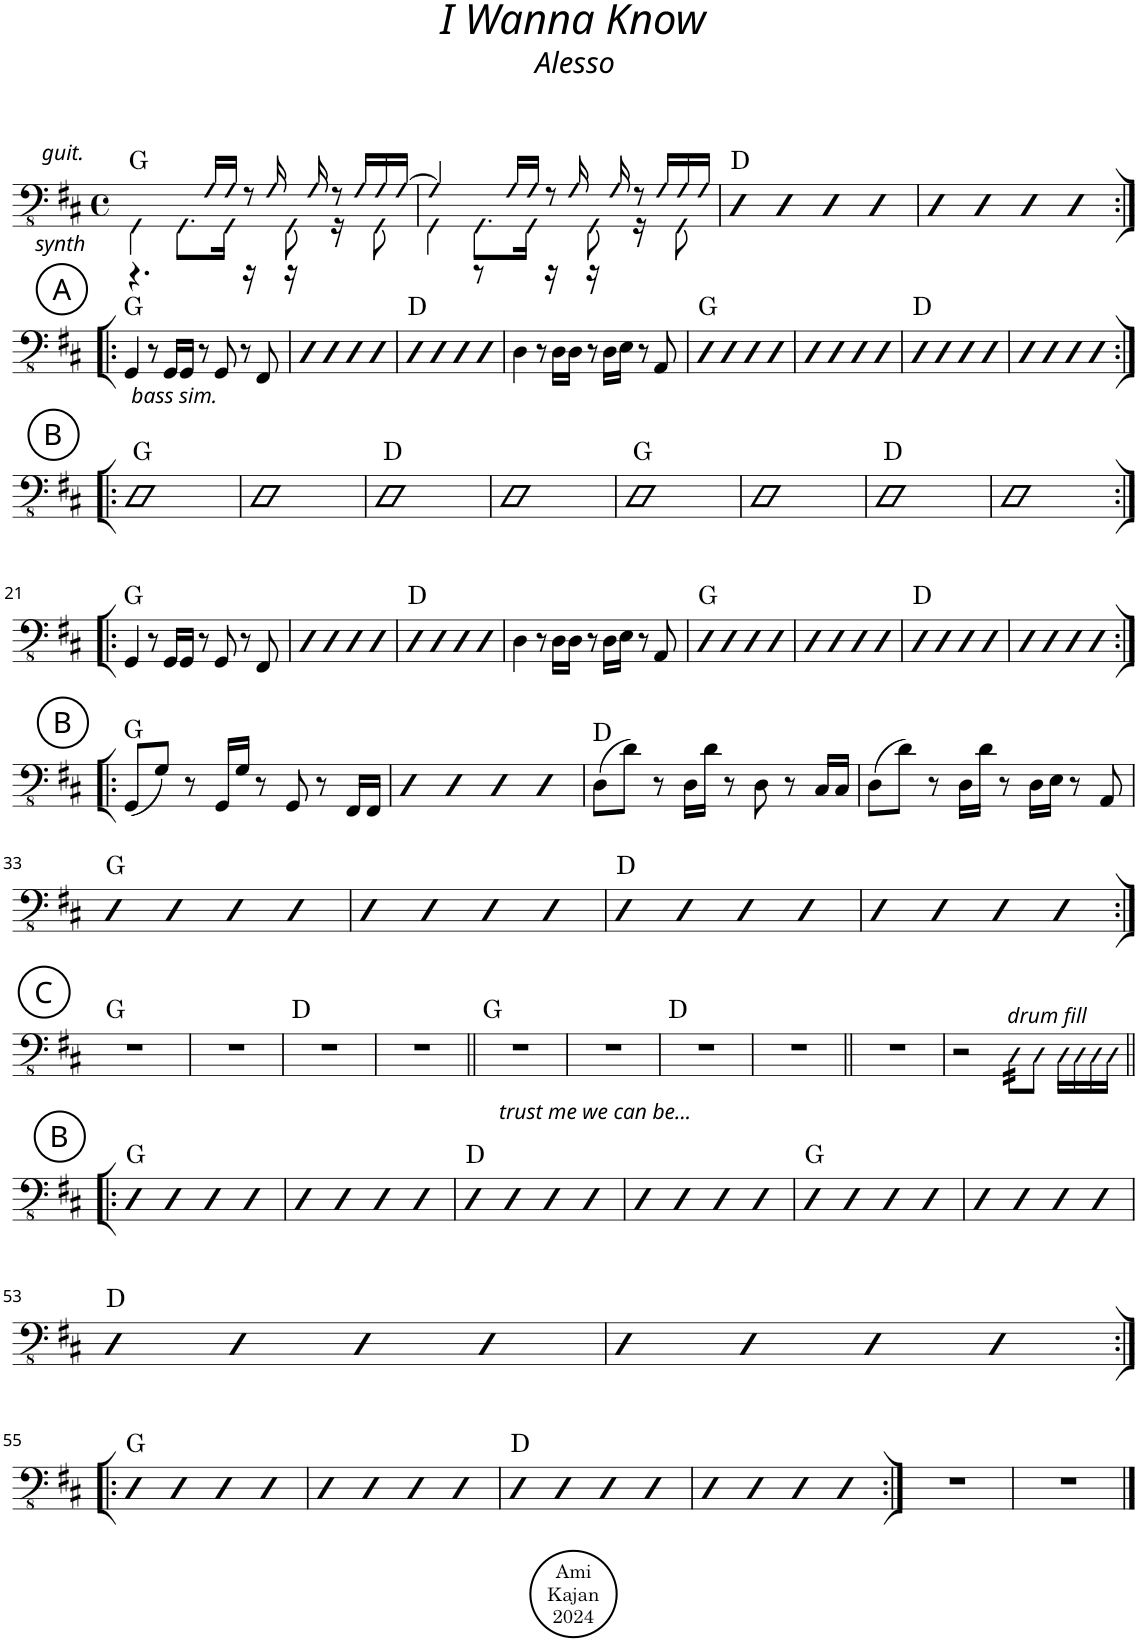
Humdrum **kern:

**kern	**harte
*part1	*part1
*staff1	*
*I"Acoustic Bass	*
*I'Bass	*
*clefFv4	*
*k[f#c#]	*
*M4/4	*
*met(c)	*
=1	=1
*^	*
!LO:TX:b:i:t=synth	!	!
!LO:TX:a:i:t=guit.	!	!
4GGG!\	4.r	G:maj
8.GGG!\L	.	.
.	16GG!/LL	.
16GGG!\Jk	16GG!/JJ	.
8r	16r	.
.	16GG!/	.
8GGG!\	16r	.
.	16GG!/	.
8r	16r	.
.	16GG!/LL	.
8GGG!\	16GG!/	.
.	[16GG!/JJ	.
=2	=2	=2
4GGG!\	4GG!/]	.
8.GGG!\L	8r	.
.	16GG!/LL	.
16GGG!\Jk	16GG!/JJ	.
8r	16r	.
.	16GG!/	.
8GGG!\	16r	.
.	16GG!/	.
8r	16r	.
.	16GG!/LL	.
8GGG!\	16GG!/	.
.	16GG!/JJ	.
*v	*v	*
=3	=3
4DD	D:maj
4DD	.
4DD	.
4DD	.
=4	=4
4DD	.
4DD	.
4DD	.
4DD	.
!!LO:LB:g=z
!!LO:REH:place=s1:a:cj:enc=circle:fs=14:t=A
=5:|!|:	=5:|!|:
4GGG/	G:maj
8r	.
16GGG/LL	.
16GGG/JJ	.
8r	.
8GGG/	.
8r	.
!LO:TX:b:i:t=bass sim.	!
8FFF#/	.
=6	=6
4DD	.
4DD	.
4DD	.
4DD	.
=7	=7
4DD	D:maj
4DD	.
4DD	.
4DD	.
=8	=8
4DD\	.
8r	.
16DD\LL	.
16DD\JJ	.
8r	.
16DD\LL	.
16EE\JJ	.
8r	.
8AAA/	.
=9	=9
4DD	G:maj
4DD	.
4DD	.
4DD	.
=10	=10
4DD	.
4DD	.
4DD	.
4DD	.
=11	=11
4DD	D:maj
4DD	.
4DD	.
4DD	.
=12	=12
4DD	.
4DD	.
4DD	.
4DD	.
!!LO:LB:g=z
!!LO:REH:place=s1:a:cj:enc=circle:fs=14:t=B
=13:|!|:	=13:|!|:
1DD	G:maj
=14	=14
1DD	.
=15	=15
1DD	D:maj
=16	=16
1DD	.
=17	=17
1DD	G:maj
=18	=18
1DD	.
=19	=19
1DD	D:maj
=20	=20
1DD	.
!!LO:LB:g=z
=21:|!|:	=21:|!|:
4GGG/	G:maj
8r	.
16GGG/LL	.
16GGG/JJ	.
8r	.
8GGG/	.
8r	.
8FFF#/	.
=22	=22
4DD	.
4DD	.
4DD	.
4DD	.
=23	=23
4DD	D:maj
4DD	.
4DD	.
4DD	.
=24	=24
4DD\	.
8r	.
16DD\LL	.
16DD\JJ	.
8r	.
16DD\LL	.
16EE\JJ	.
8r	.
8AAA/	.
=25	=25
4DD	G:maj
4DD	.
4DD	.
4DD	.
=26	=26
4DD	.
4DD	.
4DD	.
4DD	.
=27	=27
4DD	D:maj
4DD	.
4DD	.
4DD	.
=28	=28
4DD	.
4DD	.
4DD	.
4DD	.
!!LO:LB:g=z
!!LO:REH:place=s1:a:cj:enc=circle:fs=14:t=B
=29:|!|:	=29:|!|:
(8GGG/L	G:maj
8GG/J)	.
8r	.
16GGG/LL	.
16GG/JJ	.
8r	.
8GGG/	.
8r	.
16FFF#/LL	.
16FFF#/JJ	.
=30	=30
4DD	.
4DD	.
4DD	.
4DD	.
=31	=31
(8DD\L	D:maj
8D\J)	.
8r	.
16DD\LL	.
16D\JJ	.
8r	.
8DD\	.
8r	.
16CC#/LL	.
16CC#/JJ	.
=32	=32
(8DD\L	.
8D\J)	.
8r	.
16DD\LL	.
16D\JJ	.
8r	.
16DD\LL	.
16EE\JJ	.
8r	.
8AAA/	.
!!LO:LB:g=z
=33	=33
4DD	G:maj
4DD	.
4DD	.
4DD	.
=34	=34
4DD	.
4DD	.
4DD	.
4DD	.
=35	=35
4DD	D:maj
4DD	.
4DD	.
4DD	.
=36	=36
4DD	.
4DD	.
4DD	.
4DD	.
!!LO:LB:g=z
!!LO:REH:place=s1:a:cj:enc=circle:fs=14:t=C
=37:|!	=37:|!
1r	G:maj
=38	=38
1r	.
=39	=39
1r	D:maj
=40	=40
1r	.
=41||	=41||
!LO:TX:b:i:t=trust me we can be...	!
1r	G:maj
=42	=42
1r	.
=43	=43
1r	D:maj
=44	=44
1r	.
=45||	=45||
1r	.
=46	=46
2r	.
!LO:TX:a:i:t=drum fill	!
*tremolo	*
32DD!\LLL	.
32DD!\	.
32DD!\	.
32DD!\	.
*Xtremolo	*
8DD!\J	.
16DD!\LL	.
16DD!\	.
16DD!\	.
16DD!\JJ	.
!!LO:LB:g=z
!!LO:REH:place=s1:a:cj:enc=circle:fs=14:t=B
=47!|:	=47!|:
4DD	G:maj
4DD	.
4DD	.
4DD	.
=48	=48
4DD	.
4DD	.
4DD	.
4DD	.
=49	=49
4DD	D:maj
4DD	.
4DD	.
4DD	.
=50	=50
4DD	.
4DD	.
4DD	.
4DD	.
=51	=51
4DD	G:maj
4DD	.
4DD	.
4DD	.
=52	=52
4DD	.
4DD	.
4DD	.
4DD	.
!!LO:LB:g=z
=53	=53
4DD	D:maj
4DD	.
4DD	.
4DD	.
=54	=54
4DD	.
4DD	.
4DD	.
4DD	.
!!LO:LB:g=z
=55:|!|:	=55:|!|:
4DD	G:maj
4DD	.
4DD	.
4DD	.
=56	=56
4DD	.
4DD	.
4DD	.
4DD	.
=57	=57
4DD	D:maj
4DD	.
4DD	.
4DD	.
=58	=58
4DD	.
4DD	.
4DD	.
4DD	.
=59:|!	=59:|!
1r	.
=60	=60
1r	.
==	==
*-	*-
